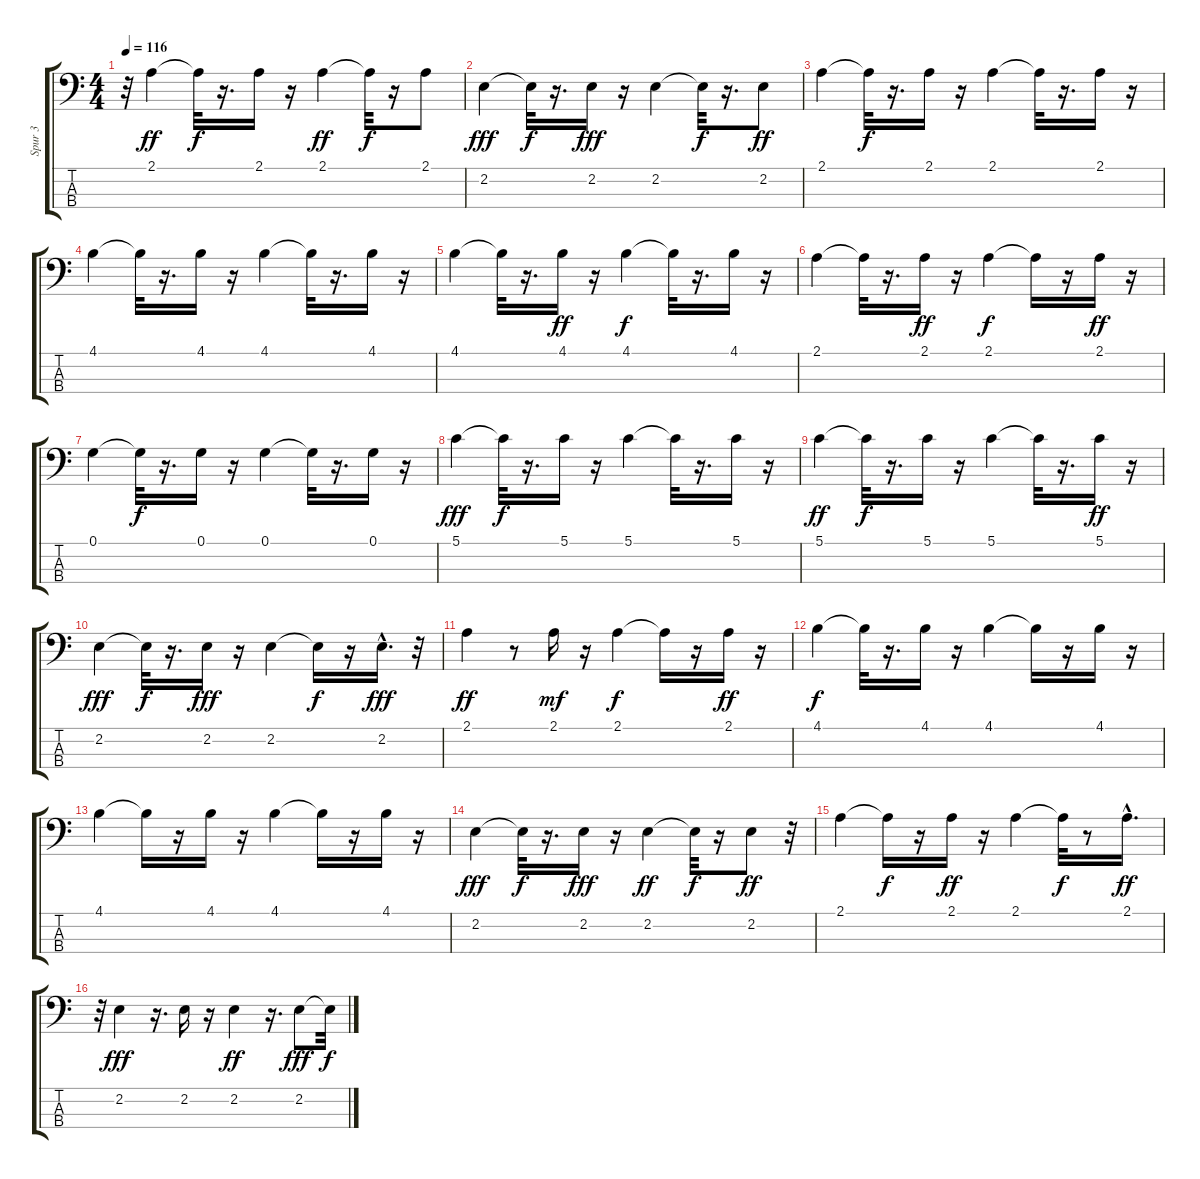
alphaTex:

\track ("Spur 3" "Spur 3") {instrument electricbassfinger}
\staff {score tabs}
\tuning (G2 D2 A1 E1) {hide}
\ts (4 4)
\tempo 116
\clef f4
\ks c
r.32{dy fff} 2.1.4{dy ff} 2.1{t}.32{dy f} r.16{d} 2.1.16 r.16 2.1.4{dy ff} 2.1{t}.32{dy f} r.16 2.1.8 |
2.2.4{dy fff} 2.2{t}.32{dy f} r.16{d} 2.2.16{dy fff} r.16 2.2.4 2.2{t}.32{dy f} r.16{d} 2.2.8{dy ff} |
2.1.4 2.1{t}.32{dy f} r.16{d} 2.1.16 r.16 2.1.4 2.1{t}.32 r.16{d} 2.1.16 r.16 |
4.1.4 4.1{t}.32 r.16{d} 4.1.16 r.16 4.1.4 4.1{t}.32 r.16{d} 4.1.16 r.16 |
4.1.4 4.1{t}.32 r.16{d} 4.1.16{dy ff} r.16 4.1.4{dy f} 4.1{t}.32 r.16{d} 4.1.16 r.16 |
2.1.4 2.1{t}.32 r.16{d} 2.1.16{dy ff} r.16 2.1.4{dy f} 2.1{t}.16 r.16 2.1.16{dy ff} r.16 |
0.1.4 0.1{t}.32{dy f} r.16{d} 0.1.16 r.16 0.1.4 0.1{t}.32 r.16{d} 0.1.16 r.16 |
5.1.4{dy fff} 5.1{t}.32{dy f} r.16{d} 5.1.16 r.16 5.1.4 5.1{t}.32 r.16{d} 5.1.16 r.16 |
5.1.4{dy ff} 5.1{t}.32{dy f} r.16{d} 5.1.16 r.16 5.1.4 5.1{t}.32 r.16{d} 5.1.16{dy ff} r.16 |
2.2.4{dy fff} 2.2{t}.32{dy f} r.16{d} 2.2.16{dy fff} r.16 2.2.4 2.2{t}.16{dy f} r.16 2.2{hac}.16{d dy fff} r.32 |
2.1.4{dy ff} r.8 2.1.16{dy mf} r.16 2.1.4{dy f} 2.1{t}.16 r.16 2.1.16{dy ff} r.16 |
4.1.4{dy f} 4.1{t}.32 r.16{d} 4.1.16 r.16 4.1.4 4.1{t}.16 r.16 4.1.16 r.16 |
4.1.4 4.1{t}.16 r.16 4.1.16 r.16 4.1.4 4.1{t}.16 r.16 4.1.16 r.16 |
2.2.4{dy fff} 2.2{t}.32{dy f} r.16{d} 2.2.16{dy fff} r.16 2.2.4{dy ff} 2.2{t}.32{dy f} r.16 2.2.8{dy ff} r.32 |
2.1.4 2.1{t}.16{dy f} r.16 2.1.16{dy ff} r.16 2.1.4 2.1{t}.32{dy f} r.8 2.1{hac}.16{d dy ff} |
r.32 2.2.4{dy fff} r.16{d} 2.2.16 r.16 2.2.4{dy ff} r.16{d} 2.2.8{dy fff} 2.2{t}.32{dy f}
